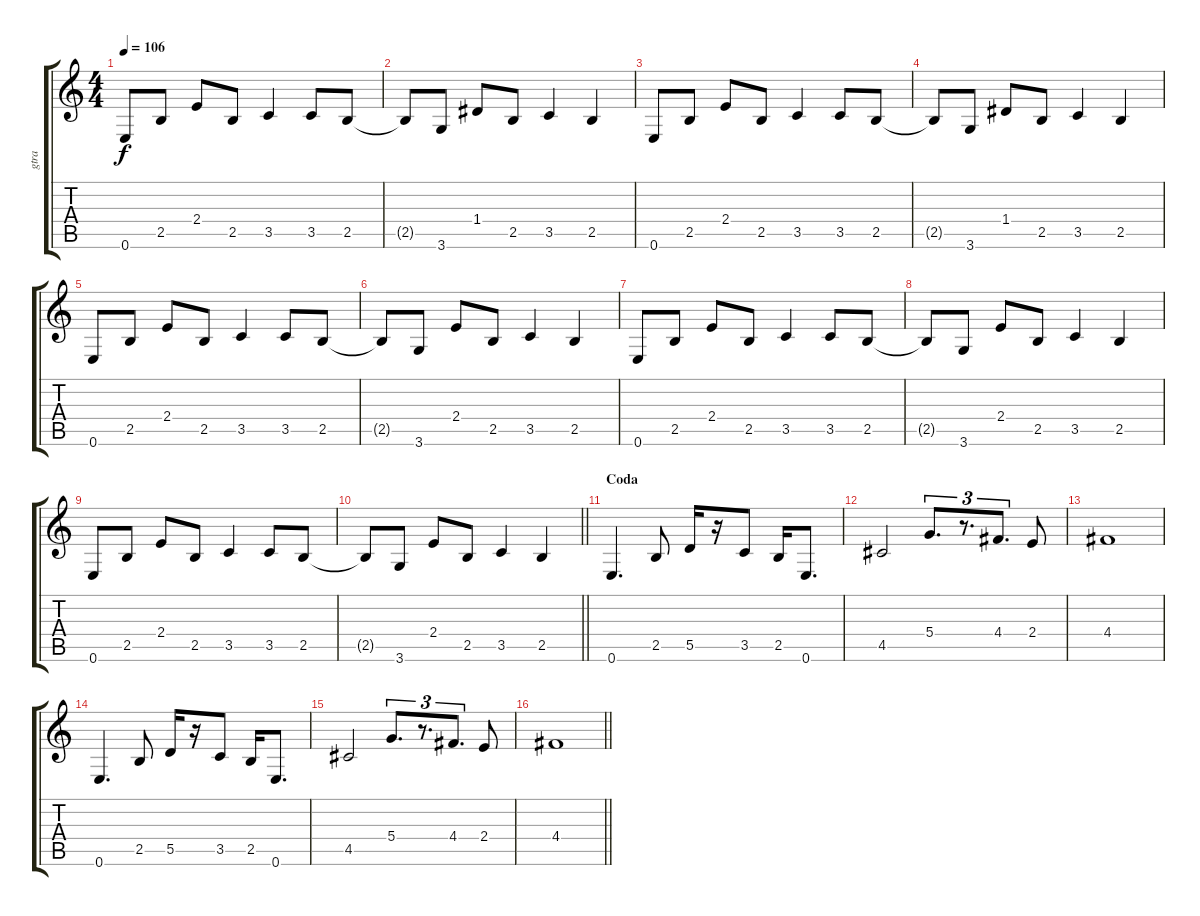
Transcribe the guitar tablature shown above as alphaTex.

\track ("gtra" "gtra") {instrument acousticguitarsteel}
\staff {score tabs}
\tuning (E4 B3 G3 D3 A2 E2) {hide}
\ts (4 4)
\tempo 106
\clef g2
\ks c
0.6.8{dy f} 2.5.8 2.4.8 2.5.8 3.5.4 3.5.8 2.5.8 |
2.5{t}.8 3.6.8 1.4.8 2.5.8 3.5.4 2.5.4 |
0.6.8 2.5.8 2.4.8 2.5.8 3.5.4 3.5.8 2.5.8 |
2.5{t}.8 3.6.8 1.4.8 2.5.8 3.5.4 2.5.4 |
0.6.8 2.5.8 2.4.8 2.5.8 3.5.4 3.5.8 2.5.8 |
2.5{t}.8 3.6.8 2.4.8 2.5.8 3.5.4 2.5.4 |
0.6.8 2.5.8 2.4.8 2.5.8 3.5.4 3.5.8 2.5.8 |
2.5{t}.8 3.6.8 2.4.8 2.5.8 3.5.4 2.5.4 |
0.6.8 2.5.8 2.4.8 2.5.8 3.5.4 3.5.8 2.5.8 |
\barLineRight lightlight
2.5{t}.8 3.6.8 2.4.8 2.5.8 3.5.4 2.5.4 |
\section ("" "Coda")
0.6.4{d} 2.5.8 5.5.16 r.16 3.5.8 2.5.16 0.6.8{d} |
4.5.2 5.4.8{d tu (3 2)} r.8{d tu (3 2)} 4.4.8{d tu (3 2)} 2.4.8 |
4.4.1 |
0.6.4{d} 2.5.8 5.5.16 r.16 3.5.8 2.5.16 0.6.8{d} |
4.5.2 5.4.8{d tu (3 2)} r.8{d tu (3 2)} 4.4.8{d tu (3 2)} 2.4.8 |
\barLineRight lightlight
4.4.1
